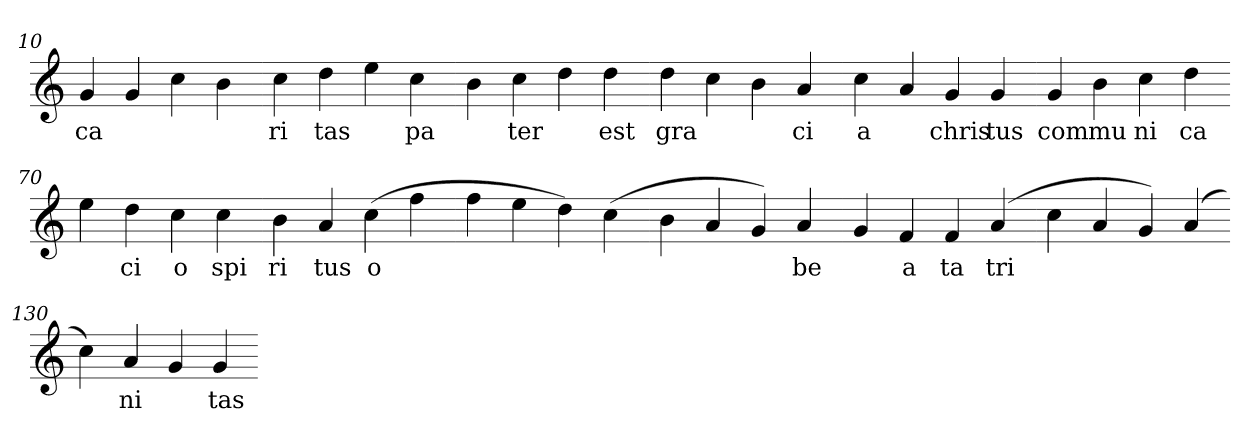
**kern	**text
*part1	*part1
*staff1	*staff1
*clefG2	*
=10.	=10.
4g	ca
4g	.
4cc	.
4b	.
=20.-	=20.-
4cc	ri
4dd	tas
4ee	.
4cc	pa
=30.-	=30.-
4b	.
4cc	ter
4dd	.
4dd	est
=40.-	=40.-
4dd	gra
4cc	.
4b	.
4a	ci
=50.-	=50.-
4cc	a
4a	.
4g	chris
4g	tus
=60.-	=60.-
4g	com
4b	mu
4cc	ni
4dd	ca
=70.-	=70.-
4ee	.
4dd	ci
4cc	o
4cc	spi
=80.-	=80.-
4b	ri
4a	tus
(>4cc	o
4ff	.
=90.-	=90.-
4ff	.
4ee	.
4dd)	.
(>4cc	.
=100.-	=100.-
4b	.
4a	.
4g)	.
4a	be
=110.-	=110.-
4g	.
4f	a
4f	ta
(>4a	tri
=120.-	=120.-
4cc	.
4a	.
4g)	.
(>4a	.
=130.-	=130.-
4cc)	.
4a	ni
4g	.
4g	tas
=-	=-
*-	*-
